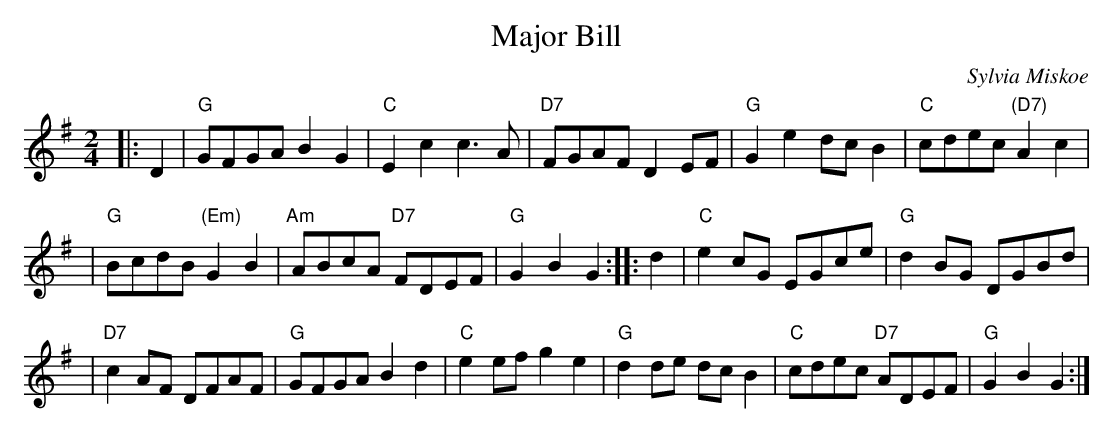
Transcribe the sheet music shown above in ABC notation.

X:1
T: Major Bill
C: Sylvia Miskoe
M: 2/4
L: 1/8
K: G
|: D2 \
| "G"GFGA B2G2 | "C"E2c2 c3A | "D7"FGAF D2EF | "G"G2e2 dcB2 | "C"cdec "(D7)"A2c2 |
| "G"BcdB "(Em)"G2B2 | "Am"ABcA "D7"FDEF | "G"G2B2 G2 :: d2 | "C"e2cG EGce | "G"d2BG DGBd |
| "D7"c2AF DFAF | "G"GFGA B2d2 | "C"e2ef g2e2 | "G"d2de dcB2 | "C"cdec "D7"ADEF | "G"G2B2 G2 :|
